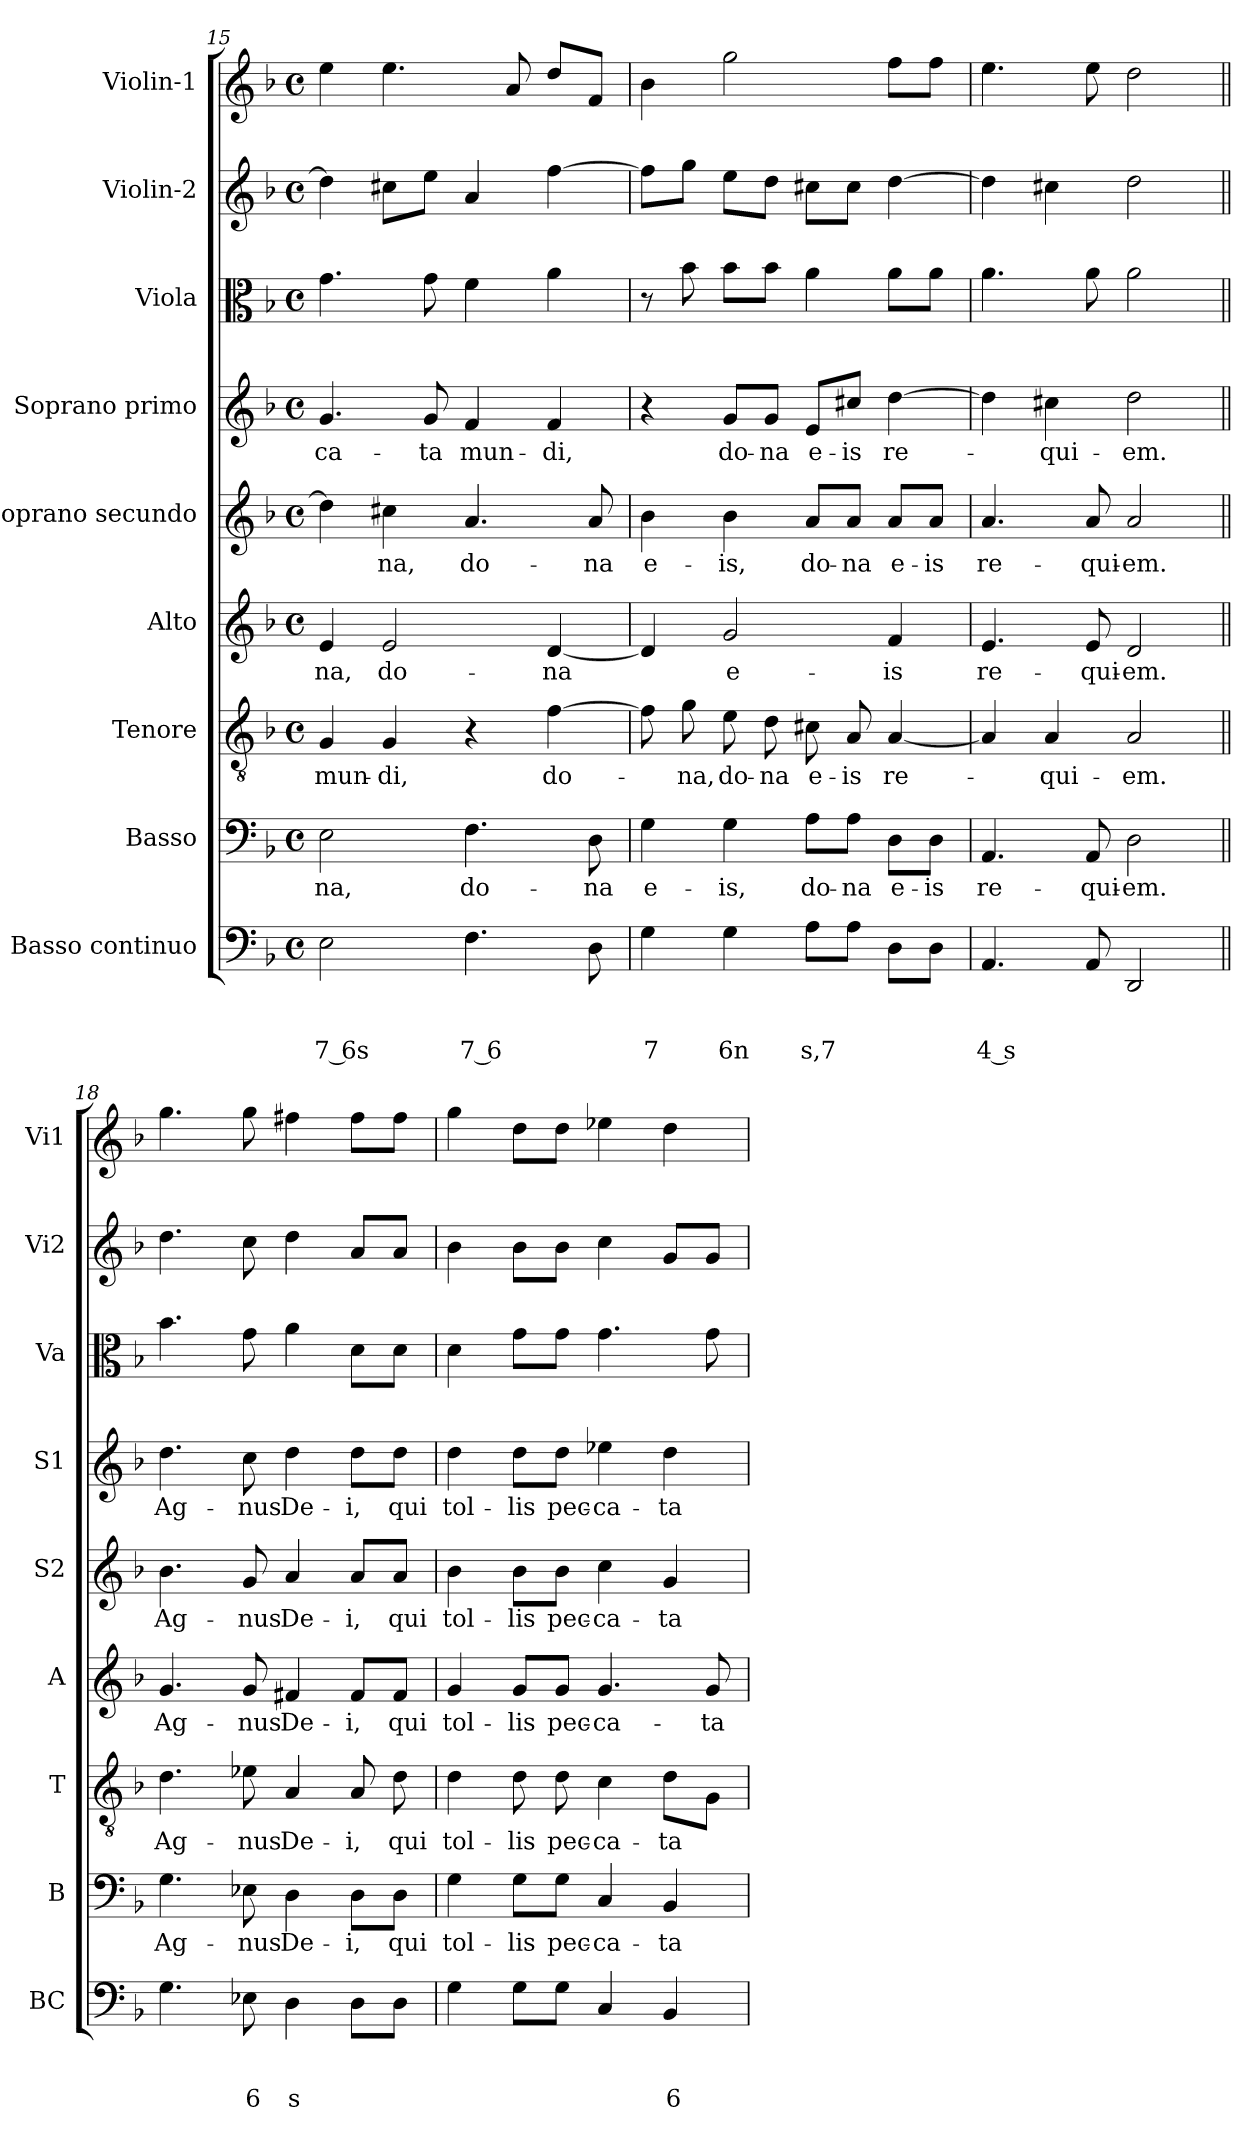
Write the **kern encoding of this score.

**kern	**text	**text	**text	**kern	**text	**kern	**text	**kern	**text	**kern	**text	**kern	**text	**kern	**kern	**kern
*part9	*part9	*part9	*part9	*part8	*part8	*part7	*part7	*part6	*part6	*part5	*part5	*part4	*part4	*part3	*part2	*part1
*staff9	*staff9	*staff9	*staff9	*staff8	*staff8	*staff7	*staff7	*staff6	*staff6	*staff5	*staff5	*staff4	*staff4	*staff3	*staff2	*staff1
*I"Basso continuo	*	*	*	*I"Basso	*	*I"Tenore	*	*I"Alto	*	*I"Soprano secundo	*	*I"Soprano primo	*	*I"Viola	*I"Violin-2	*I"Violin-1
*I'BC	*	*	*	*I'B	*	*I'T	*	*I'A	*	*I'S2	*	*I'S1	*	*I'Va	*I'Vi2	*I'Vi1
!!LO:PB:g=z
*clefF4	*	*	*	*clefF4	*	*clefGv2	*	*clefG2	*	*clefG2	*	*clefG2	*	*clefC3	*clefG2	*clefG2
*k[b-]	*	*	*	*k[b-]	*	*k[b-]	*	*k[b-]	*	*k[b-]	*	*k[b-]	*	*k[b-]	*k[b-]	*k[b-]
*F:	*	*	*	*F:	*	*F:	*	*F:	*	*F:	*	*F:	*	*F:	*F:	*F:
*M4/4	*	*	*	*M4/4	*	*M4/4	*	*M4/4	*	*M4/4	*	*M4/4	*	*M4/4	*M4/4	*M4/4
*met(c)	*	*	*	*met(c)	*	*met(c)	*	*met(c)	*	*met(c)	*	*met(c)	*	*met(c)	*met(c)	*met(c)
=15	=15	=15	=15	=15	=15	=15	=15	=15	=15	=15	=15	=15	=15	=15	=15	=15
!	!	!	!LO:LY:b	!	!LO:LY:b	!	!LO:LY:b	!	!LO:LY:b	!	!	!	!LO:LY:b	!	!	!
2E\	.	.	7 6s	2E\	-na,	4G/	mun-	4e/	-na,	4dd\]	.	4.g/	-ca-	4.g\	4dd\]	4ee\
!	!	!	!	!	!	!	!LO:LY:b	!	!LO:LY:b	!	!LO:LY:b	!	!	!	!	!
.	.	.	.	.	.	4G/	-di,	2e/	do-	4cc#X\	-na,	.	.	.	8cc#X\L	4.ee\
!	!	!	!	!	!	!	!	!	!	!	!	!	!LO:LY:b	!	!	!
.	.	.	.	.	.	.	.	.	.	.	.	8g/	-ta	8g\	8ee\J	.
!	!	!	!LO:LY:b	!	!LO:LY:b	!	!	!	!	!	!LO:LY:b	!	!LO:LY:b	!	!	!
4.F\	.	.	7 6	4.F\	do-	4r	.	.	.	4.a/	do-	4f/	mun-	4f\	4a/	.
.	.	.	.	.	.	.	.	.	.	.	.	.	.	.	.	8a/
!	!	!	!	!	!	!	!LO:LY:b	!	!LO:LY:b	!	!	!	!LO:LY:b	!	!	!
.	.	.	.	.	.	[4f\	do-	[4d/	-na	.	.	4f/	-di,	4a\	[4ff\	8dd/L
!	!	!	!	!	!LO:LY:b	!	!	!	!	!	!LO:LY:b	!	!	!	!	!
8D\	.	.	.	8D\	-na	.	.	.	.	8a/	-na	.	.	.	.	8f/J
=16	=16	=16	=16	=16	=16	=16	=16	=16	=16	=16	=16	=16	=16	=16	=16	=16
!	!	!	!LO:LY:b	!	!LO:LY:b	!	!	!	!	!	!LO:LY:b	!	!	!	!	!
4G\	.	.	7	4G\	e-	8f\]	.	4d/]	.	4b-\	e-	4r	.	8r	8ff\L]	4b-\
!	!	!	!	!	!	!	!LO:LY:b	!	!	!	!	!	!	!	!	!
.	.	.	.	.	.	8g\	-na,	.	.	.	.	.	.	8b-\	8gg\J	.
!	!	!	!LO:LY:b	!	!LO:LY:b	!	!LO:LY:b	!	!LO:LY:b	!	!LO:LY:b	!	!LO:LY:b	!	!	!
4G\	.	.	6n	4G\	-is,	8e\	do-	2g/	e-	4b-\	-is,	8g/L	do-	8b-\L	8ee\L	2gg\
!	!	!	!	!	!	!	!LO:LY:b	!	!	!	!	!	!LO:LY:b	!	!	!
.	.	.	.	.	.	8d\	-na	.	.	.	.	8g/J	-na	8b-\J	8dd\J	.
!	!	!	!LO:LY:b	!	!LO:LY:b	!	!LO:LY:b	!	!	!	!LO:LY:b	!	!LO:LY:b	!	!	!
8A\L	.	.	s,7	8A\L	do-	8c#X\	e-	.	.	8a/L	do-	8e/L	e-	4a\	8cc#X\L	.
!	!	!	!	!	!LO:LY:b	!	!LO:LY:b	!	!	!	!LO:LY:b	!	!LO:LY:b	!	!	!
8A\J	.	.	.	8A\J	-na	8A/	-is	.	.	8a/J	-na	8cc#X/J	-is	.	8cc#\J	.
!	!	!	!	!	!LO:LY:b	!	!LO:LY:b	!	!LO:LY:b	!	!LO:LY:b	!	!LO:LY:b	!	!	!
8D\L	.	.	.	8D\L	e-	[4A/	re-	4f/	-is	8a/L	e-	[4dd\	re-	8a\L	[4dd\	8ff\L
!	!	!	!	!	!LO:LY:b	!	!	!	!	!	!LO:LY:b	!	!	!	!	!
8D\J	.	.	.	8D\J	-is	.	.	.	.	8a/J	-is	.	.	8a\J	.	8ff\J
=17	=17	=17	=17	=17	=17	=17	=17	=17	=17	=17	=17	=17	=17	=17	=17	=17
!	!	!	!LO:LY:b	!	!LO:LY:b	!	!	!	!LO:LY:b	!	!LO:LY:b	!	!	!	!	!
4.AA/	.	.	4 s	4.AA/	re-	4A/]	.	4.e/	re-	4.a/	re-	4dd\]	.	4.a\	4dd\]	4.ee\
!	!	!	!	!	!	!	!LO:LY:b	!	!	!	!	!	!LO:LY:b	!	!	!
.	.	.	.	.	.	4A/	-qui-	.	.	.	.	4cc#X\	-qui-	.	4cc#X\	.
!	!	!	!	!	!LO:LY:b	!	!	!	!LO:LY:b	!	!LO:LY:b	!	!	!	!	!
8AA/	.	.	.	8AA/	-qui-	.	.	8e/	-qui-	8a/	-qui-	.	.	8a\	.	8ee\
!	!	!	!	!	!LO:LY:b	!	!LO:LY:b	!	!LO:LY:b	!	!LO:LY:b	!	!LO:LY:b	!	!	!
2DD/	.	.	.	2D\	-em.	2A/	-em.	2d/	-em.	2a/	-em.	2dd\	-em.	2a\	2dd\	2dd\
=18||	=18||	=18||	=18||	=18||	=18||	=18||	=18||	=18||	=18||	=18||	=18||	=18||	=18||	=18||	=18||	=18||
!	!	!	!	!	!LO:LY:b	!	!LO:LY:b	!	!LO:LY:b	!	!LO:LY:b	!	!LO:LY:b	!	!	!
4.G\	.	.	.	4.G\	Ag-	4.d\	Ag-	4.g/	Ag-	4.b-\	Ag-	4.dd\	Ag-	4.b-\	4.dd\	4.gg\
!	!	!	!LO:LY:b	!	!LO:LY:b	!	!LO:LY:b	!	!LO:LY:b	!	!LO:LY:b	!	!LO:LY:b	!	!	!
8E-X\	.	.	6	8E-X\	-nus	8e-X\	-nus	8g/	-nus	8g/	-nus	8cc\	-nus	8g\	8cc\	8gg\
!	!	!	!LO:LY:b	!	!LO:LY:b	!	!LO:LY:b	!	!LO:LY:b	!	!LO:LY:b	!	!LO:LY:b	!	!	!
4D\	.	.	s	4D\	De-	4A/	De-	4f#X/	De-	4a/	De-	4dd\	De-	4a\	4dd\	4ff#X\
!	!	!	!	!	!LO:LY:b	!	!LO:LY:b	!	!LO:LY:b	!	!LO:LY:b	!	!LO:LY:b	!	!	!
8D\L	.	.	.	8D\L	-i,	8A/	-i,	8f#/L	-i,	8a/L	-i,	8dd\L	-i,	8d\L	8a/L	8ff#\L
!	!	!	!	!	!LO:LY:b	!	!LO:LY:b	!	!LO:LY:b	!	!LO:LY:b	!	!LO:LY:b	!	!	!
8D\J	.	.	.	8D\J	qui	8d\	qui	8f#/J	qui	8a/J	qui	8dd\J	qui	8d\J	8a/J	8ff#\J
!!LO:LB:g=z
=19	=19	=19	=19	=19	=19	=19	=19	=19	=19	=19	=19	=19	=19	=19	=19	=19
!	!	!	!	!	!LO:LY:b	!	!LO:LY:b	!	!LO:LY:b	!	!LO:LY:b	!	!LO:LY:b	!	!	!
4G\	.	.	.	4G\	tol-	4d\	tol-	4g/	tol-	4b-\	tol-	4dd\	tol-	4d\	4b-\	4gg\
!	!	!	!	!	!LO:LY:b	!	!LO:LY:b	!	!LO:LY:b	!	!LO:LY:b	!	!LO:LY:b	!	!	!
8G\L	.	.	.	8G\L	-lis	8d\	-lis	8g/L	-lis	8b-\L	-lis	8dd\L	-lis	8g\L	8b-\L	8dd\L
!	!	!	!	!	!LO:LY:b	!	!LO:LY:b	!	!LO:LY:b	!	!LO:LY:b	!	!LO:LY:b	!	!	!
8G\J	.	.	.	8G\J	pec-	8d\	pec-	8g/J	pec-	8b-\J	pec-	8dd\J	pec-	8g\J	8b-\J	8dd\J
!	!	!	!	!	!LO:LY:b	!	!LO:LY:b	!	!LO:LY:b	!	!LO:LY:b	!	!LO:LY:b	!	!	!
4C/	.	.	.	4C/	-ca-	4c\	-ca-	4.g/	-ca-	4cc\	-ca-	4ee-X\	-ca-	4.g\	4cc\	4ee-X\
!	!	!	!LO:LY:b	!	!LO:LY:b	!	!LO:LY:b	!	!	!	!LO:LY:b	!	!LO:LY:b	!	!	!
4BB-/	.	.	6	4BB-/	-ta	8d\L	-ta	.	.	4g/	-ta	4dd\	-ta	.	8g/L	4dd\
!	!	!	!	!	!	!	!	!	!LO:LY:b	!	!	!	!	!	!	!
.	.	.	.	.	.	8G\J	.	8g/	-ta	.	.	.	.	8g\	8g/J	.
=	=	=	=	=	=	=	=	=	=	=	=	=	=	=	=	=
*-	*-	*-	*-	*-	*-	*-	*-	*-	*-	*-	*-	*-	*-	*-	*-	*-
